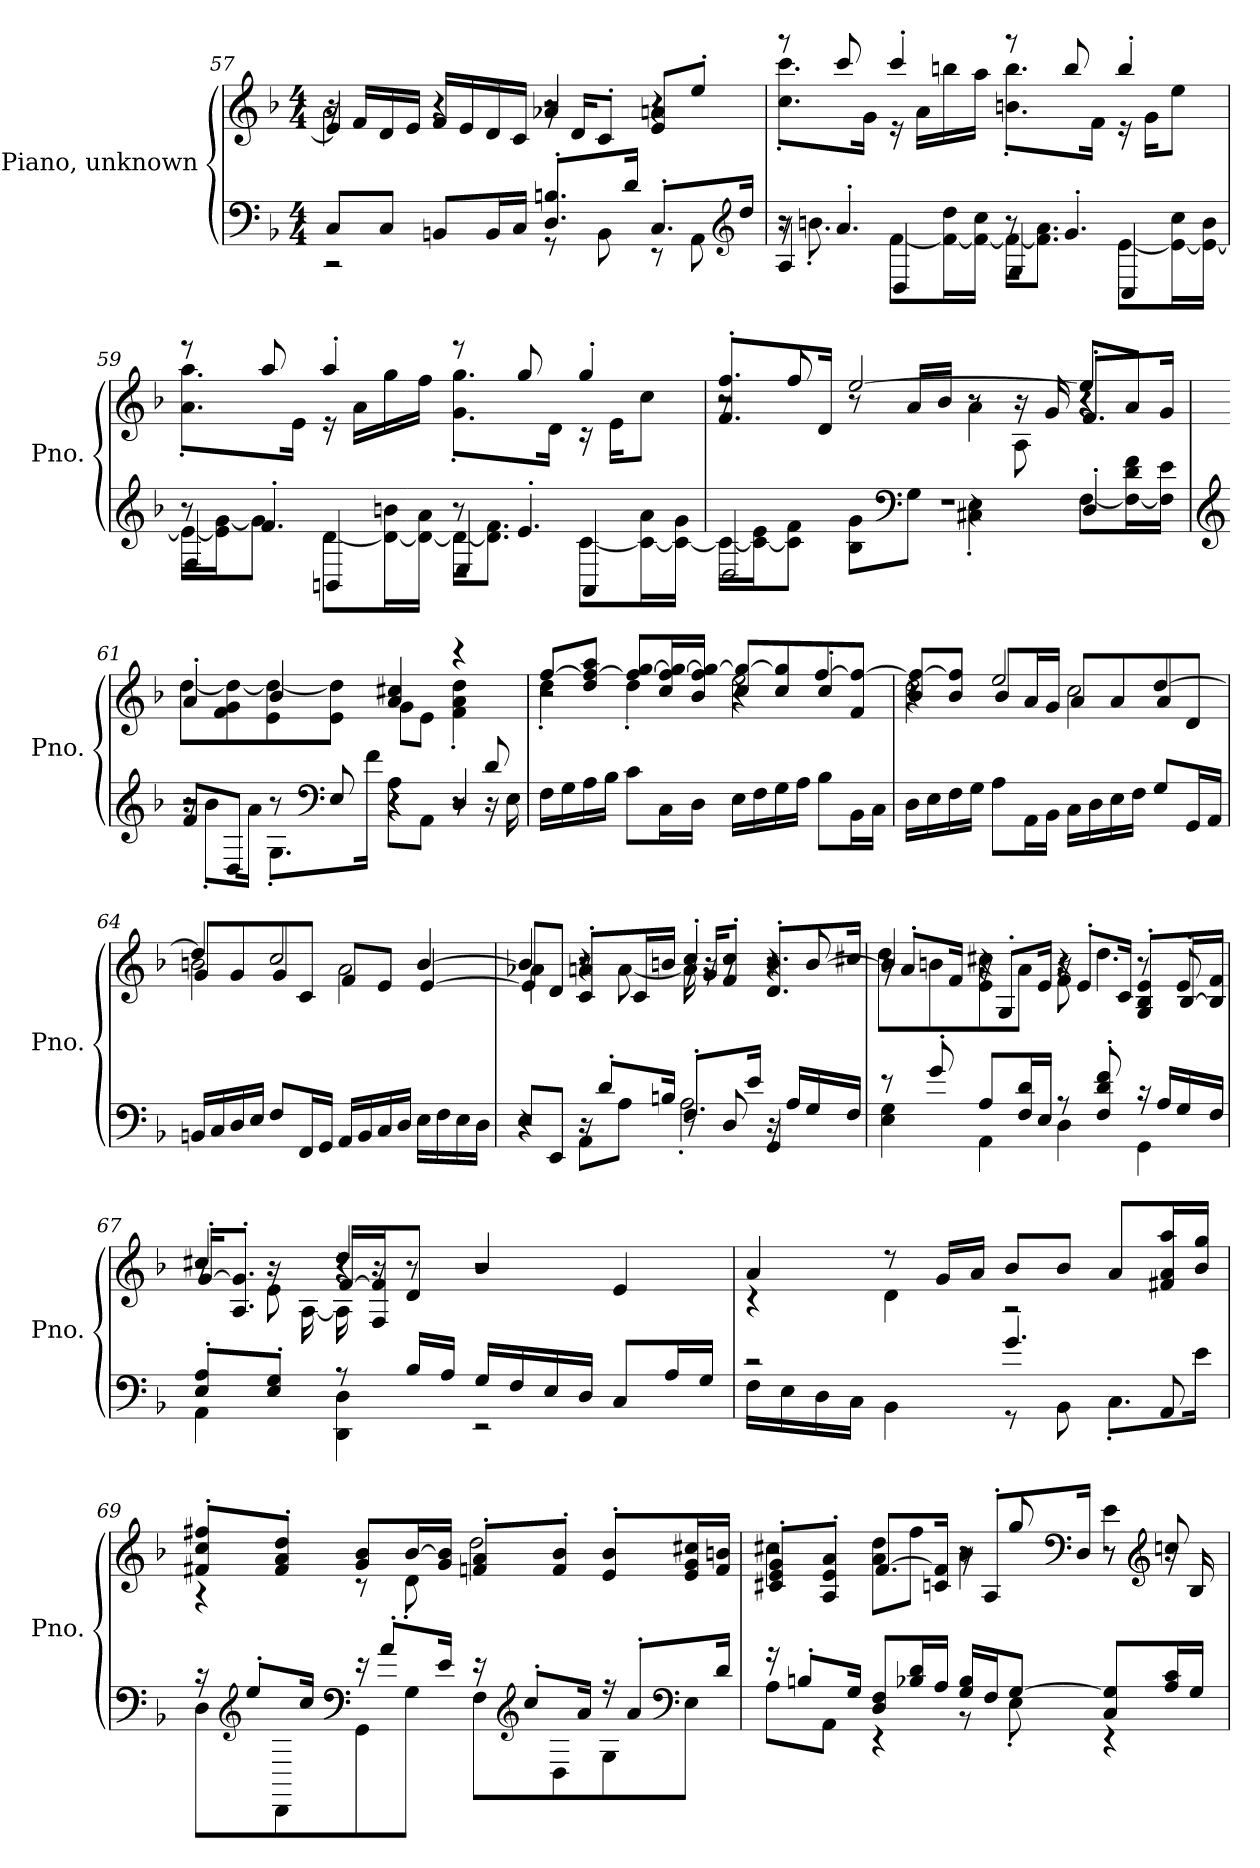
**kern	**kern
*part1	*part1
*staff2	*staff1
*I"Piano, unknown	*
*I'Pno.	*
*clefF4	*clefG2
*k[b-]	*k[b-]
*M4/4	*M4/4
=57	=57
*^	*^
*	*	*	*^
8C/L	2r	4e/]	2a\	16r
.	.	.	.	16f/LL
8C/J	.	.	.	16d/
.	.	.	.	16e/JJ
8BBn/L	.	4r	.	16f/LL
.	.	.	.	16e/
16BB/L	.	.	.	16d/
16C/JJ	.	.	.	16c/JJ
8.D/' 8.Bn/'L	8r	4a-X/	2r	16r
.	.	.	.	16d/KL
.	8BB\	.	.	8c'/J
16d/Jk	.	.	.	.
8.C'/L	8r	4r	.	8e/ 8an/L
.	8AA\	.	.	8ee'/J
*clefG2	*	*	*	*
16dd/Jk	.	.	.	.
*	*	*	*v	*v
!!LO:LB:g=z
=58	=58	=58	=58
*	*^	*	*
8r	16r	4A/	8r	8.cc\' 8.ccc\'L
.	8.bn'\	.	.	.
4.a'/	.	.	8ccc/	.
.	.	.	.	16g\Jk
.	[8f\L	4D/	4ccc'/	16r
.	.	.	.	16a\LL
.	16f\_ 16dd\L	.	.	16bbn\
.	16f\_ 16cc\JJ	.	.	16aa\JJ
8r	16f\KL_	4G/	8r	8.bn\' 8.bb\'L
.	8.f\] 8.a\J	.	.	.
4.g'/	.	.	8bb/	.
.	.	.	.	16f\Jk
.	[8e\L	4C/	4bb'/	16r
.	.	.	.	16g\KL
.	16e\_ 16cc\L	.	.	8ee\J
.	16e\_ 16b\JJ	.	.	.
=59	=59	=59	=59	=59
8r	16e\LL_	4F/	8r	8.a\' 8.aa\'L
.	16e\] [16g\J	.	.	.
4.f'/	8g\J]	.	8aa/	.
.	.	.	.	16e\Jk
.	[8d\L	4BBn/	4aa'/	16r
.	.	.	.	16a\LL
.	16d\_ 16bn\L	.	.	16gg\
.	16d\_ 16a\JJ	.	.	16ff\JJ
8r	16d\KL_	4E/	8r	8.g\' 8.gg\'L
.	8.d\] 8.f\J	.	.	.
4.e'/	.	.	8gg/	.
.	.	.	.	16d\Jk
.	[8c\L	4AA/	4gg'/	16r
.	.	.	.	16e\KL
.	16c\_ 16a\L	.	.	8cc\J
.	16c\_ 16g\JJ	.	.	.
!!LO:PB:g=z
=60	=60	=60	=60	=60
*	*	*	*^	*^
1r	16c\LL_	2D/	8r	2r	8.f/' 8.ff/'L	2r
.	16c\_ 16e\J	.	.	.	.	.
.	8c\] 8f\J	.	8ff/	.	.	.
.	.	.	.	.	16d/Jk	.
.	8B-\ 8g\L	.	[2ee/	.	8r	.
*clefF4	*	*	*	*	*	*
.	8G\J	.	.	.	16a/LL	.
.	.	.	.	.	16b-/JJ	.
.	4C#X\' 4E\'	4r	.	4a\	8r	8r
.	.	.	.	.	16r	8A\
.	.	.	.	.	16g/	.
.	[8F\L	4D'/	8ee/L]	4r	8.f'/L	4r
.	16F\_ 16d\ 16f\L	.	8a/J	.	.	.
.	16F\] 16e\JJ	.	.	.	16g/Jk	.
*	*	*	*v	*v	*v	*v
=61	=61	=61	=61
*clefG2	*	*	*
*	*	*	*^
2r	16r	8f/L	4a'/	[8dd\L
.	8b-'\L	.	.	.
.	.	8D/J	.	8f\ 8g\ 8dd\_
.	16a\Jk	.	.	.
.	8.G'\L	8r	4b-/	8e\ 8dd\_
*clefF4	*	*	*	*
.	.	8E/	.	8e\ 8dd\]J
.	16f\Jk	.	.	.
4r	8A\L	4r	4a/ 4cc#X/	8g\L
.	8AA\J	.	.	8e\J
8r	8r	4D/	4r	4f\' 4a\' 4dd\'
8d/	16r	.	.	.
.	16E\	.	.	.
*v	*v	*v	*	*
!!LO:LB:g=z
=62	=62	=62
*	*	*^
16F\LL	2r	4dd'\	[8ff/L
16G\	.	.	.
16A\	.	.	8dd/ 8ff/_ 8aa/J
16B-\JJ	.	.	.
8c\L	.	4dd'\	8ff/_ [8gg/L
16C\L	.	.	16cc/ 16ff/_ 16gg/_L
16D\JJ	.	.	16b-/ 16ff/] 16gg/_JJ
16E\LL	4r	2ee\	8cc/ 8gg/_L
16F\	.	.	.
16G\	.	.	8cc/ 8gg/]
16A\JJ	.	.	.
8B-\L	4cc'/	.	[8ff/
16BB-\L	.	.	8f/ 8ff/_J
16C\JJ	.	.	.
=63	=63	=63	=63
16D\LL	4r	2dd\	8b-/ 8ff/_L
16E\	.	.	.
16F\	.	.	8b-/ 8ff/]J
16G\JJ	.	.	.
8A\L	2ee/	.	8b-/L
16AA\L	.	.	16a/L
16BB-\JJ	.	.	16g/JJ
16C\LL	.	2cc\	8a/L
16D\	.	.	.
16E\	.	.	8a/
16F\JJ	.	.	.
8G/L	[4dd/	.	8a/
16GG/L	.	.	8d/J
16AA/JJ	.	.	.
=64	=64	=64	=64
16BBn/LL	4dd/]	2bn\	8g/L
16C/	.	.	.
16D/	.	.	8g/
16E/JJ	.	.	.
8F/L	2cc/	.	8g/
16FF/L	.	.	8c/J
16GG/JJ	.	.	.
16AA/LL	.	2a\	8f/L
16BB/	.	.	.
16C/	.	.	8e/J
16D/JJ	.	.	.
16E\LL	[4b/	.	[4e/
16F\	.	.	.
16E\	.	.	.
16D\JJ	.	.	.
!!LO:LB:g=z	!!	!!
=65	=65	=65	=65
*^	*	*	*
*	*^	*	*	*
8E/L	4r	2r	4b/]	4a-X\	8e/L]
8EE/J	.	.	.	.	8d/J
16r	8AA\L	.	4r	8r	8c/' 8an/'L
8d'/L	.	.	.	.	.
.	8A\J	.	.	[8a\	16c/L
16Bn/Jk	.	.	.	.	16bn/JJ
8.F'/L	2A'\	8r	4cc'/	16a\]	16r
.	.	.	.	16r	16g/KL
.	.	8D/	.	8r	8f/' 8cc/'J
16e/Jk	.	.	.	.	.
16r	.	4GG/	8r	4r	8.d/' 8.b/'L
16A/LL	.	.	.	.	.
16G/	.	.	[8b/	.	.
16F/JJ	.	.	.	.	16cc#X/Jk
*	*v	*v	*	*	*
=66	=66	=66	=66	=66
8r	4E\ 4G\	4b/]	8dd\L	16r
.	.	.	.	8a'/L
8g'/	.	.	8bn\	.
.	.	.	.	16f/Jk
8A/L	4AA\	4r	8e\ 8cc#X\	16r
.	.	.	.	8G'/L
16F/ 16d/L	.	.	8a\J	.
16E/JJ	.	.	.	16e/Jk
8r	4D\	4r	8f\	16r
.	.	.	.	8e'/L
8F/' 8d/' 8f/'	.	.	4.dd\	.
.	.	.	.	16c/Jk
16r	4GG\	8r	.	8G/' 8B-/' 8e/'L
16A/LL	.	.	.	.
16G/	.	8e'/	.	[16B-/L
16F/JJ	.	.	.	16B-/] 16f/JJ
!!LO:LB:g=z
=67	=67	=67	=67	=67
*	*	*	*	*^
8E/' 8A/'L	4AA\	4cc#X/	8r	[16g'/KL	8r
.	.	.	.	8.A/' 8.g/]'J	.
8E/' 8G/'J	.	.	8e\	.	16r
.	.	.	.	.	[16A\
8r	4DD\ 4D\	4dd/	4r	[16f/LL	16A\]
.	.	.	.	16F/ 16f/]J	16r
16B-/LL	.	.	.	8d/J	8r
16A/JJ	.	.	.	.	.
16G/LL	2r	2r	2r	4b-/	2r
16F/	.	.	.	.	.
16E/	.	.	.	.	.
16D/JJ	.	.	.	.	.
8C/L	.	.	.	4e/	.
16A/L	.	.	.	.	.
16G/JJ	.	.	.	.	.
*	*	*	*v	*v	*v
=68	=68	=68	=68
2r	16F\LL	4a/	4r
.	16E\	.	.
.	16D\	.	.
.	16C\JJ	.	.
.	4BB-\	8r	4d\
.	.	16g/LL	.
.	.	16a/JJ	.
4.g/	8r	8b-/L	2r
.	8BB-\	8b-/J	.
.	8.C'\L	8a/L	.
8AA/	.	16f#X/ 16a/ 16aa/L	.
.	16e\Jk	16b-/ 16gg/JJ	.
!!LO:LB:g=z	!!
=69	=69	=69	=69
16r	8D\L	8f#X/' 8cc/' 8ff#X/'L	4r
*clefG2	*	*	*
8ee'/L	.	.	.
.	8DD\	8f#/' 8a/' 8dd/'J	.
16cc/Jk	.	.	.
*clefF4	*	*	*
16r	8GG\	8g/ 8b-/L	8r
8a'/L	.	.	.
.	8G\J	[16b-/L	8d'\
16e/Jk	.	16g/ 16b-/]JJ	.
16r	8F\L	8fn/' 8a/'L	2dd\
*clefG2	*	*	*
8cc'/L	.	.	.
.	8D\	8f/' 8b-/'J	.
16a/Jk	.	.	.
16r	8G\	8e/' 8b-/'L	.
8a'/L	.	.	.
*clefF4	*	*	*
.	8E\J	16e/ 16g/ 16cc#X/L	.
16d/Jk	.	16f/ 16bn/JJ	.
!!LO:LB:g=z
=70	=70	=70	=70
*	*	*	*^
16r	8A\L	2r	4cc#X\	8c#X/' 8e/' 8g/'L
8Bn'/L	.	.	.	.
.	8AA\J	.	.	8A/' 8e/' 8a/'J
16G/Jk	.	.	.	.
8D/ 8F/L	4r	.	8a\ 8dd\L	[8.f/L
16B-X/ 16d/L	.	.	8ff\J	.
16A/JJ	.	.	.	16cn/ 16f/]Jk
16G/ 16B-/LL	8r	8r	4b-\	16r
16F/J	.	.	.	8A'/L
[8G/J	8E'\	8gg/	.	.
*	*	*clefF4	*	*
.	.	.	.	16D/Jk
8C/ 8G/]L	4r	8r	4e\	8r
*	*	*clefG2	*	*
16A/ 16c/L	.	8ccn/	.	16r
16G/JJ	.	.	.	16B-/
*v	*v	*	*	*
*	*v	*v	*v
=	=
*-	*-
